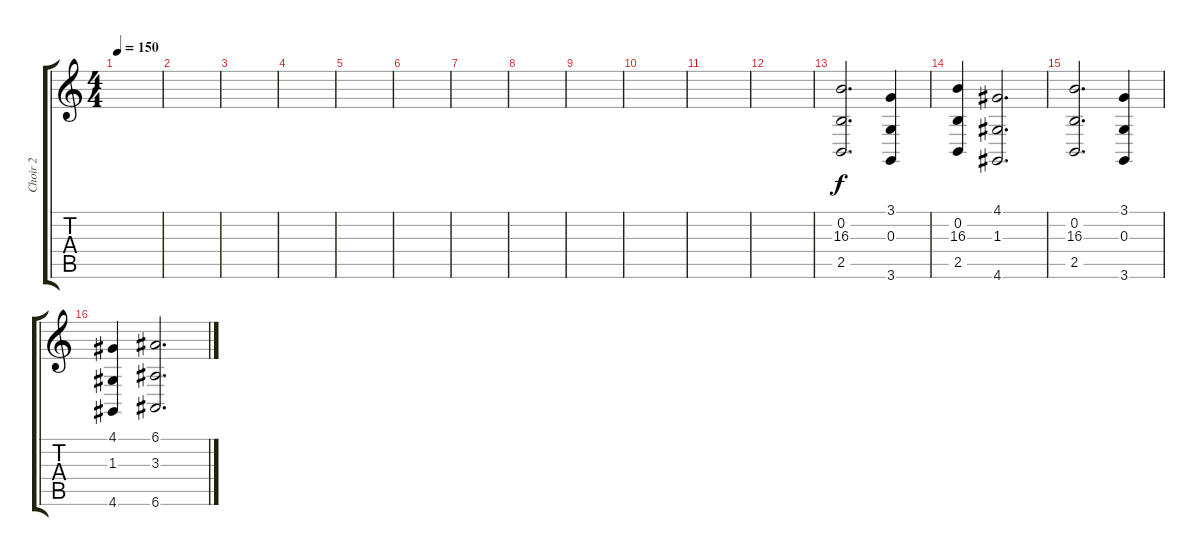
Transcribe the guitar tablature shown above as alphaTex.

\track ("Choir 2" "Choir 2") {instrument choiraahs}
\staff {score tabs}
\tuning (E4 B3 G3 D3 A2 E2) {hide}
\ts (4 4)
\tempo 150
\clef g2
\ks c
|
|
|
|
|
|
|
|
|
|
|
|
(0.2 16.3 2.5).2{d} (3.1 0.3 3.6).4 |
(0.2 16.3 2.5).4 (4.1 1.3 4.6).2{d} |
(0.2 16.3 2.5).2{d} (3.1 0.3 3.6).4 |
(4.1 1.3 4.6).4 (6.1 3.3 6.6).2{d}
